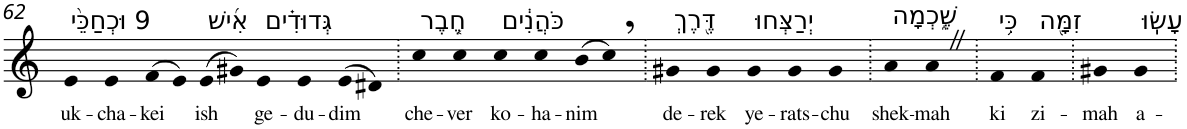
**kern	**text
*part1	*part1
*staff1	*staff1
*I"Piano	*
*I'Pno	*
!!LO:PB:g=z
*clefG2	*
*k[]	*
=62	=62
!LO:TX:a:t=9 וּכְחַכֵּ֨י	!
!	!LO:LY:b
4e	uk-
!	!LO:LY:b
4e	-cha-
!	!LO:LY:b
(>8f	-kei
8e)	.
!LO:TX:a:t=אִ֜ישׁ	!
!	!LO:LY:b
(>8e	ish
8g#X)	.
!LO:TX:a:t=גְּדוּדִ֗ים	!
!	!LO:LY:b
4e	ge-
!	!LO:LY:b
4e	-du-
!	!LO:LY:b
(>8e	-dim
8d#X)	.
=63.	=63.
!LO:TX:a:t=חֶ֚בֶר	!
!	!LO:LY:b
4cc	che-
!	!LO:LY:b
4cc	-ver
!LO:TX:a:t=כֹּהֲנִ֔ים	!
!	!LO:LY:b
4cc	ko-
!	!LO:LY:b
4cc	-ha-
!	!LO:LY:b
(>8b	-nim
8cc,)	.
=64.	=64.
!LO:TX:a:t=דֶּ֖רֶךְ	!
!	!LO:LY:b
4g#X	de-
!	!LO:LY:b
4g#	-rek
!LO:TX:a:t=יְרַצְּחוּ	!
!	!LO:LY:b
4g#	ye-
!	!LO:LY:b
4g#	-rats-
!	!LO:LY:b
4g#	-chu
=65.	=65.
!LO:TX:a:t=שֶׁ֑כְמָה	!
!	!LO:LY:b
4a	shek-
!	!LO:LY:b
4aZ	-mah
=66.	=66.
!LO:TX:a:t=כִּ֥י	!
!	!LO:LY:b
4f	ki
!LO:TX:a:t=זִמָּ֖ה	!
!	!LO:LY:b
4f	zi-
=67.	=67.
!	!LO:LY:b
4g#X	-mah
!LO:TX:a:t=עָשֽׂוּ	!
!	!LO:LY:b
4g#	a-
=.	=.
*-	*-
